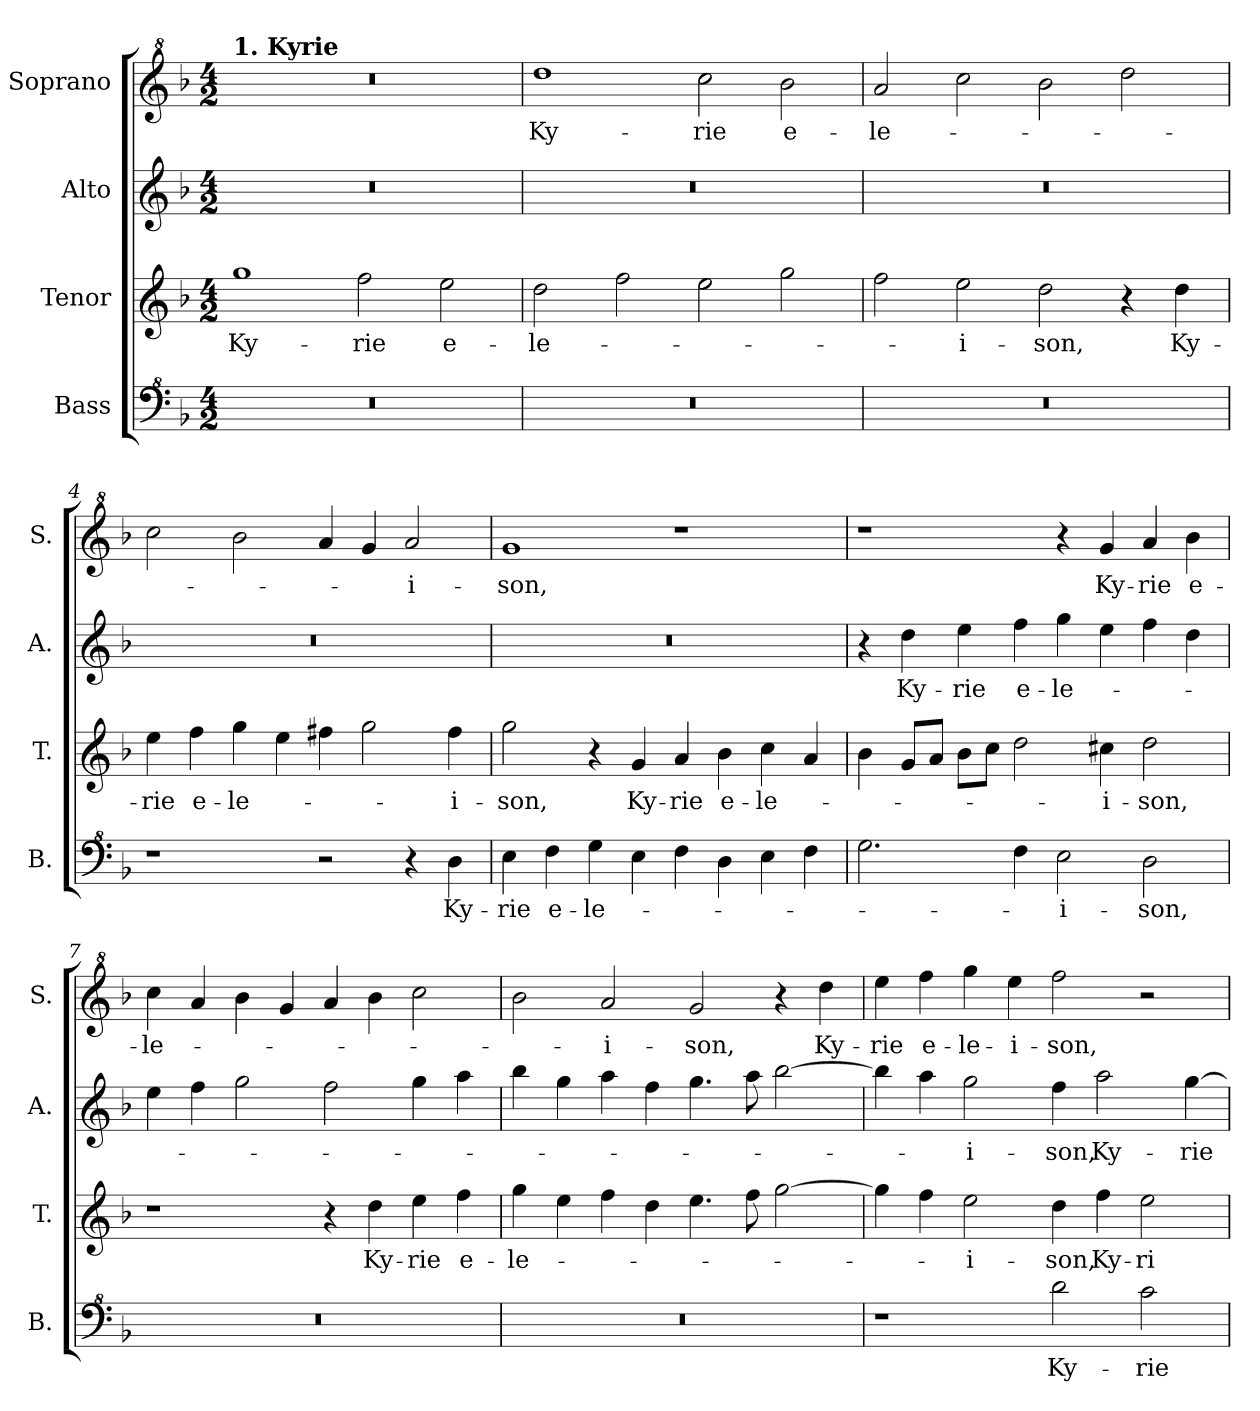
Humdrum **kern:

**kern	**text	**kern	**text	**kern	**text	**kern	**text
*part4	*part4	*part3	*part3	*part2	*part2	*part1	*part1
*staff4	*staff4	*staff3	*staff3	*staff2	*staff2	*staff1	*staff1
*I"Bass	*	*I"Tenor	*	*I"Alto	*	*I"Soprano	*
*I'B.	*	*I'T.	*	*I'A.	*	*I'S.	*
*clefF^4	*	*clefG2	*	*clefG2	*	*clefG^2	*
*k[b-]	*	*k[b-]	*	*k[b-]	*	*k[b-]	*
*M4/2	*	*M4/2	*	*M4/2	*	*M4/2	*
*MM140	*	*MM140	*	*MM140	*	*MM140	*
=1	=1	=1	=1	=1	=1	=1	=1
!	!	!	!	!	!	!LO:TX:a:B:t=1. Kyrie	!
!	!	!	!LO:LY:b	!	!	!	!
0r	.	1gg	Ky-	0r	.	0r	.
!	!	!	!LO:LY:b	!	!	!	!
.	.	2ff\	-rie	.	.	.	.
!	!	!	!LO:LY:b	!	!	!	!
.	.	2ee\	e-	.	.	.	.
=2	=2	=2	=2	=2	=2	=2	=2
!	!	!	!LO:LY:b	!	!	!	!LO:LY:b
0r	.	2dd\	-le-	0r	.	1ddd	Ky-
.	.	2ff\	.	.	.	.	.
!	!	!	!	!	!	!	!LO:LY:b
.	.	2ee\	.	.	.	2ccc\	-rie
!	!	!	!	!	!	!	!LO:LY:b
.	.	2gg\	.	.	.	2bb-\	e-
=3	=3	=3	=3	=3	=3	=3	=3
!	!	!	!	!	!	!	!LO:LY:b
0r	.	2ff\	.	0r	.	2aa/	-le-
!	!	!	!LO:LY:b	!	!	!	!
.	.	2ee\	-i-	.	.	2ccc\	.
!	!	!	!LO:LY:b	!	!	!	!
.	.	2dd\	-son,	.	.	2bb-\	.
.	.	4r	.	.	.	2ddd\	.
!	!	!	!LO:LY:b	!	!	!	!
.	.	4dd\	Ky-	.	.	.	.
=4	=4	=4	=4	=4	=4	=4	=4
!	!	!	!LO:LY:b	!	!	!	!
1r	.	4ee\	-rie	0r	.	2ccc\	.
!	!	!	!LO:LY:b	!	!	!	!
.	.	4ff\	e-	.	.	.	.
!	!	!	!LO:LY:b	!	!	!	!
.	.	4gg\	-le-	.	.	2bb-\	.
.	.	4ee\	.	.	.	.	.
2r	.	4ff#X\	.	.	.	4aa/	.
.	.	2gg\	.	.	.	4gg/	.
!	!	!	!	!	!	!	!LO:LY:b
4r	.	.	.	.	.	2aa/	-i-
!	!LO:LY:b	!	!LO:LY:b	!	!	!	!
4d\	Ky-	4ff#\	-i-	.	.	.	.
=5	=5	=5	=5	=5	=5	=5	=5
!	!LO:LY:b	!	!LO:LY:b	!	!	!	!LO:LY:b
4e\	-rie	2gg\	-son,	0r	.	1gg	-son,
!	!LO:LY:b	!	!	!	!	!	!
4f\	e-	.	.	.	.	.	.
!	!LO:LY:b	!	!	!	!	!	!
4g\	-le-	4r	.	.	.	.	.
!	!	!	!LO:LY:b	!	!	!	!
4e\	.	4g/	Ky-	.	.	.	.
!	!	!	!LO:LY:b	!	!	!	!
4f\	.	4a/	-rie	.	.	1r	.
!	!	!	!LO:LY:b	!	!	!	!
4d\	.	4b-\	e-	.	.	.	.
!	!	!	!LO:LY:b	!	!	!	!
4e\	.	4cc\	-le-	.	.	.	.
4f\	.	4a/	.	.	.	.	.
=6	=6	=6	=6	=6	=6	=6	=6
2.g\	.	4b-\	.	4r	.	1r	.
!	!	!	!	!	!LO:LY:b	!	!
.	.	8g/L	.	4dd\	Ky-	.	.
.	.	8a/J	.	.	.	.	.
!	!	!	!	!	!LO:LY:b	!	!
.	.	8b-\L	.	4ee\	-rie	.	.
.	.	8cc\J	.	.	.	.	.
!	!	!	!	!	!LO:LY:b	!	!
4f\	.	2dd\	.	4ff\	e-	.	.
!	!LO:LY:b	!	!	!	!LO:LY:b	!	!
2e\	-i-	.	.	4gg\	-le-	4r	.
!	!	!	!LO:LY:b	!	!	!	!LO:LY:b
.	.	4cc#X\	-i-	4ee\	.	4gg/	Ky-
!	!LO:LY:b	!	!LO:LY:b	!	!	!	!LO:LY:b
2d\	-son,	2dd\	-son,	4ff\	.	4aa/	-rie
!	!	!	!	!	!	!	!LO:LY:b
.	.	.	.	4dd\	.	4bb-\	e-
=7	=7	=7	=7	=7	=7	=7	=7
!	!	!	!	!	!	!	!LO:LY:b
0r	.	1r	.	4ee\	.	4ccc\	-le-
.	.	.	.	4ff\	.	4aa/	.
.	.	.	.	2gg\	.	4bb-\	.
.	.	.	.	.	.	4gg/	.
.	.	4r	.	2ff\	.	4aa/	.
!	!	!	!LO:LY:b	!	!	!	!
.	.	4dd\	Ky-	.	.	4bb-\	.
!	!	!	!LO:LY:b	!	!	!	!
.	.	4ee\	-rie	4gg\	.	2ccc\	.
!	!	!	!LO:LY:b	!	!	!	!
.	.	4ff\	e-	4aa\	.	.	.
=8	=8	=8	=8	=8	=8	=8	=8
!	!	!	!LO:LY:b	!	!	!	!
0r	.	4gg\	-le-	4bb-\	.	2bb-\	.
.	.	4ee\	.	4gg\	.	.	.
!	!	!	!	!	!	!	!LO:LY:b
.	.	4ff\	.	4aa\	.	2aa/	-i-
.	.	4dd\	.	4ff\	.	.	.
!	!	!	!	!	!	!	!LO:LY:b
.	.	4.ee\	.	4.gg\	.	2gg/	-son,
.	.	8ff\	.	8aa\	.	.	.
.	.	[2gg\	.	[2bb-\	.	4r	.
!	!	!	!	!	!	!	!LO:LY:b
.	.	.	.	.	.	4ddd\	Ky-
=9	=9	=9	=9	=9	=9	=9	=9
!	!	!	!	!	!	!	!LO:LY:b
1r	.	4gg\]	.	4bb-\]	.	4eee\	-rie
!	!	!	!	!	!	!	!LO:LY:b
.	.	4ff\	.	4aa\	.	4fff\	e-
!	!	!	!LO:LY:b	!	!LO:LY:b	!	!LO:LY:b
.	.	2ee\	-i-	2gg\	-i-	4ggg\	-le-
!	!	!	!	!	!	!	!LO:LY:b
.	.	.	.	.	.	4eee\	-i-
!	!LO:LY:b	!	!LO:LY:b	!	!LO:LY:b	!	!LO:LY:b
2dd\	Ky-	4dd\	-son,	4ff\	-son,	2fff\	-son,
!	!	!	!LO:LY:b	!	!LO:LY:b	!	!
.	.	4ff\	Ky-	2aa\	Ky-	.	.
!	!LO:LY:b	!	!LO:LY:b	!	!	!	!
2cc\	-rie	2ee\	-ri-	.	.	2r	.
!	!	!	!	!	!LO:LY:b	!	!
.	.	.	.	[4gg\	-rie	.	.
=	=	=	=	=	=	=	=
*-	*-	*-	*-	*-	*-	*-	*-
